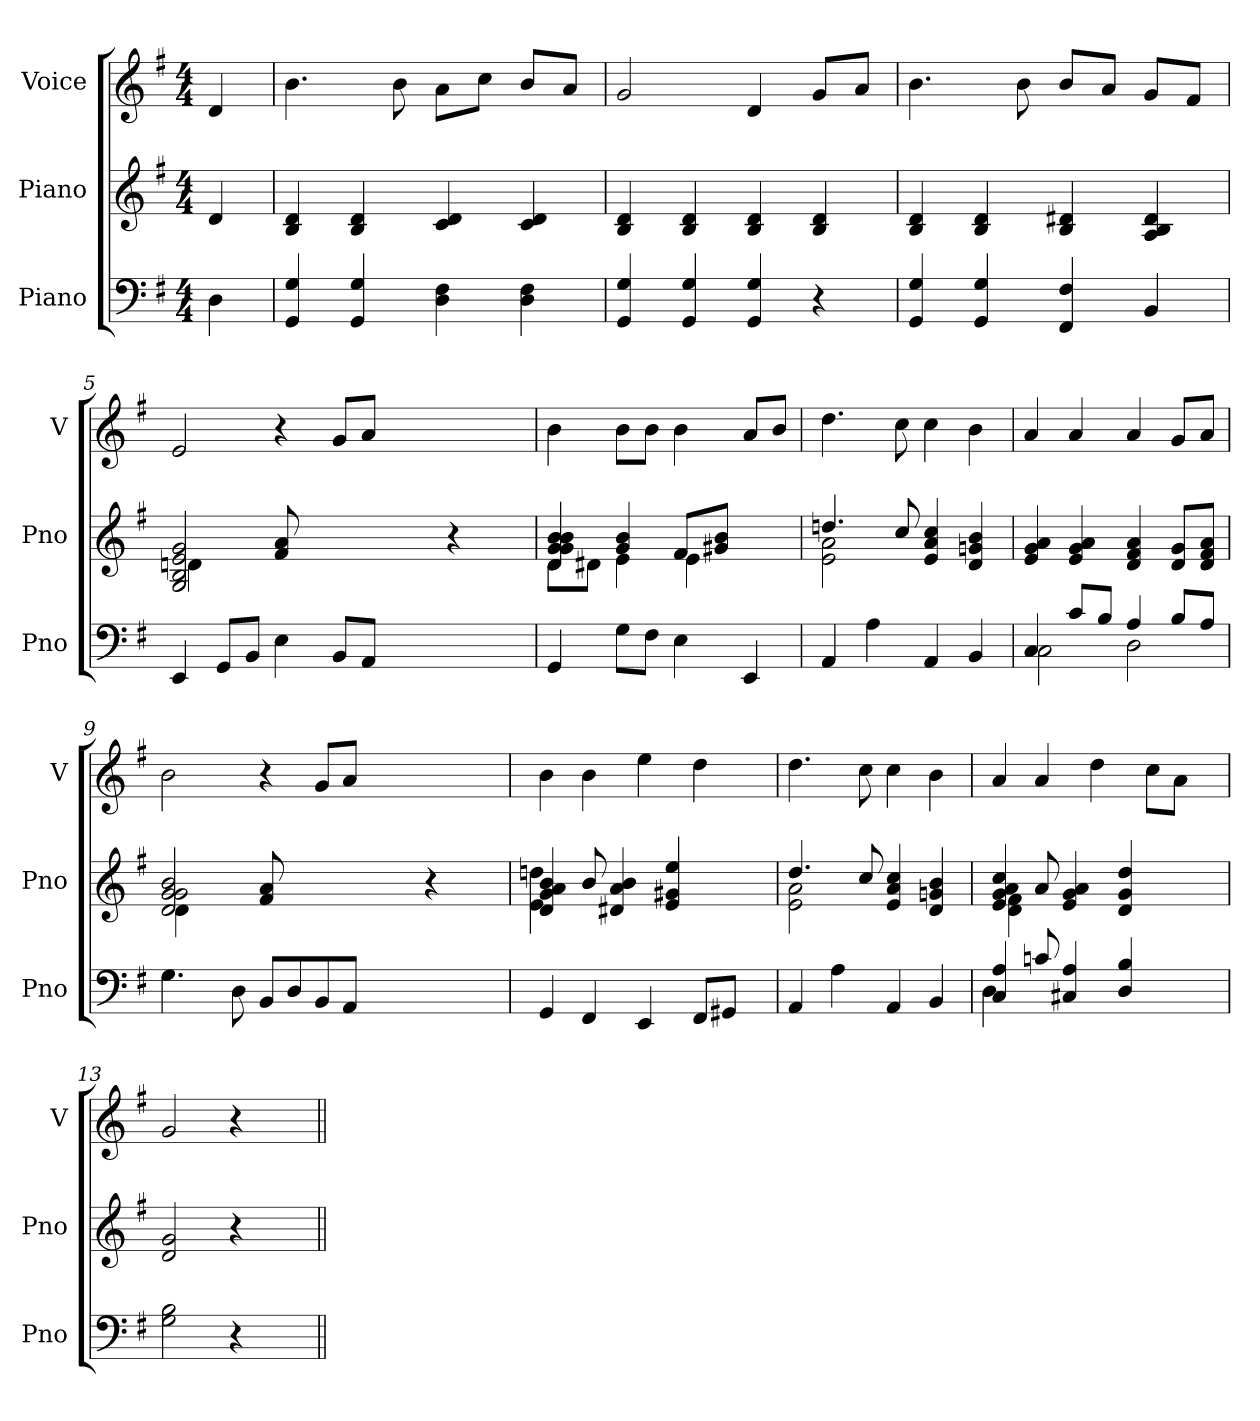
**kern	**kern	**kern
*part3	*part2	*part1
*staff3	*staff2	*staff1
*I"Piano	*I"Piano	*I"Voice
*I'Pno	*I'Pno	*I'V
*clefF4	*clefG2	*clefG2
*k[f#]	*k[f#]	*k[f#]
*M4/4	*M4/4	*M4/4
*MM92	*MM92	*MM92
=1	=1	=1
4D\	4d/	4d/
=2	=2	=2
4GG/ 4G/	4B/ 4d/	4.b\
4GG/ 4G/	4B/ 4d/	.
.	.	8b\
4D\ 4F#\	4c/ 4d/	8a\L
.	.	8cc\J
4D\ 4F#\	4c/ 4d/	8b/L
.	.	8a/J
=3	=3	=3
4GG/ 4G/	4B/ 4d/	2g/
4GG/ 4G/	4B/ 4d/	.
4GG/ 4G/	4B/ 4d/	4d/
4r	4B/ 4d/	8g/L
.	.	8a/J
=4	=4	=4
4GG/ 4G/	4B/ 4d/	4.b\
4GG/ 4G/	4B/ 4d/	.
.	.	8b\
4FF#/ 4F#/	4B/ 4d#X/	8b/L
.	.	8a/J
4BB/	4A/ 4B/ 4d#/	8g/L
.	.	8f#/J
=5	=5	=5
*	*^	*
4EE/	2G/ 2B/ 2e/ 2g/	4dn\	2e/
8GG/L	.	2.ryy	.
8BB/J	.	.	.
4E\	8f#/ 8a/	.	4r
.	2.ryy	.	.
8BB/L	.	.	8g/L
8AA/J	.	.	8a/J
2..ryy	.	2..ryy	2..ryy
.	4r	.	.
.	4ryy	.	.
!!LO:LB:g=z
=6	=6	=6	=6
4GG/	4d/ 4g/ 4g/ 4b/ 4b/	8d\L	4b\
.	.	8d#X\J	.
8G\L	4g/ 4b/	4e\	8b\L
8F#\J	.	.	8b\J
4E\	8f#/L	4e\	4b\
.	8g#X/ 8b/J	.	.
4EE/	4ryy	4ryy	8a/L
.	.	.	8b/J
=7	=7	=7	=7
4AA/	4.ddn/	2e\ 2a\	4.dd\
4A\	.	.	.
.	8cc/	.	8cc\
4AA/	4e/ 4a/ 4cc/	2ryy	4cc\
4BB/	4d/ 4gn/ 4b/	.	4b\
*	*v	*v	*
=8	=8	=8
*^	*	*
4C/	2C\	4e/ 4g/ 4a/	4a/
8c/L	.	4e/ 4g/ 4a/	4a/
8B/J	.	.	.
4A/	2D\	4d/ 4f#/ 4a/	4a/
8B/L	.	8d/ 8g/L	8g/L
8A/J	.	8d/ 8f#/ 8a/J	8a/J
*v	*v	*	*
=9	=9	=9
*	*^	*
4.G\	2d/ 2g/ 2g/ 2b/	4d\	2b\
.	.	2.ryy	.
8D\	.	.	.
8BB/L	8f#/ 8a/	.	4r
8D/	2.ryy	.	.
8BB/	.	.	8g/L
8AA/J	.	.	8a/J
2..ryy	.	2..ryy	2..ryy
.	4r	.	.
.	4ryy	.	.
!!LO:LB:g=z
=10	=10	=10	=10
4GG/	4d/ 4g/ 4a/ 4b/	4e\ 4ddn\	4b\
4FF#/	8b/	2.ryy	4b\
.	4d#X/ 4a/ 4b/	.	.
4EE/	.	.	4ee\
.	4e/ 4g#X/ 4ee/	.	.
8FF#/L	.	.	4dd\
8GG#X/J	4ryy	.	.
8ryy	.	8ryy	8ryy
=11	=11	=11	=11
4AA/	4.dd/	2e\ 2a\	4.dd\
4A\	.	.	.
.	8cc/	.	8cc\
4AA/	4e/ 4a/ 4cc/	2ryy	4cc\
4BB/	4d/ 4gn/ 4b/	.	4b\
=12	=12	=12	=12
*^	*	*	*
4C/ 4A/	4D\	4e/ 4g/ 4a/ 4cc/	4d\ 4f#\	4a/
8cn/	2.ryy	8a/	2.ryy	4a/
4C#X/ 4A/	.	4e/ 4g/ 4a/	.	.
.	.	.	.	4dd\
4D/ 4B/	.	4d/ 4g/ 4dd/	.	.
.	.	.	.	8cc\L
4ryy	.	4ryy	.	8a\J
.	8ryy	.	8ryy	8ryy
*v	*v	*	*	*
*	*v	*v	*
=13	=13	=13
2G\ 2B\	2d/ 2g/	2g/
4r	4r	4r
4ryy	4ryy	4ryy
=||	=||	=||
*-	*-	*-
